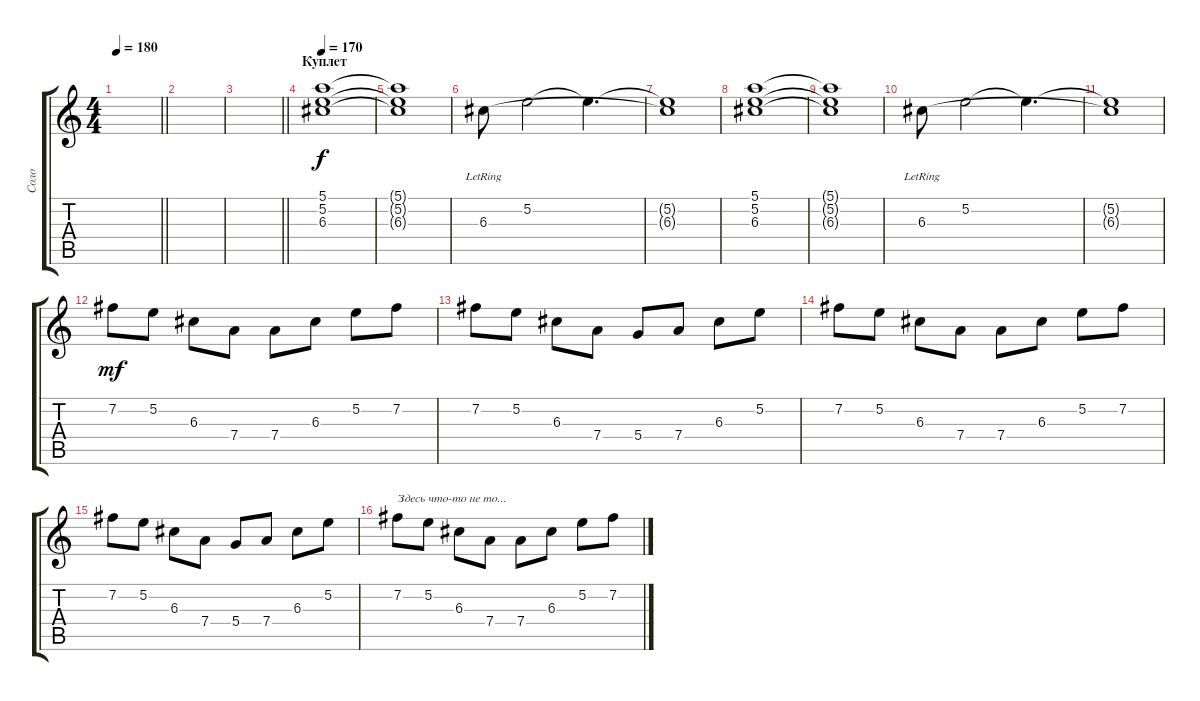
\track ("Соло" "Соло") {instrument overdrivenguitar}
\staff {score tabs}
\tuning (E4 B3 G3 D3 A2 E2) {hide}
\ts (4 4)
\tempo 180
\clef g2
\barLineRight lightlight
\ks c
|
|
\barLineRight lightlight
|
\section ("" "Куплет")
\tempo 170
(5.1 5.2 6.3).1 |
(5.1{t} 5.2{t} 6.3{t}).1 |
6.3{lr}.8 5.2.2 5.2{t}.4{d} |
(5.2{t} 6.3{t}).1 |
(5.1 5.2 6.3).1 |
(5.1{t} 5.2{t} 6.3{t}).1 |
6.3{lr}.8 5.2.2 5.2{t}.4{d} |
(5.2{t} 6.3{t}).1{dy f} |
7.2.8{dy mf} 5.2.8 6.3.8 7.4.8 7.4.8 6.3.8 5.2.8 7.2.8 |
7.2.8 5.2.8 6.3.8 7.4.8 5.4.8 7.4.8 6.3.8 5.2.8 |
7.2.8 5.2.8 6.3.8 7.4.8 7.4.8 6.3.8 5.2.8 7.2.8 |
7.2.8 5.2.8 6.3.8 7.4.8 5.4.8 7.4.8 6.3.8 5.2.8 |
7.2.8{txt "Здесь что-то не то..."} 5.2.8 6.3.8 7.4.8 7.4.8 6.3.8 5.2.8 7.2.8
